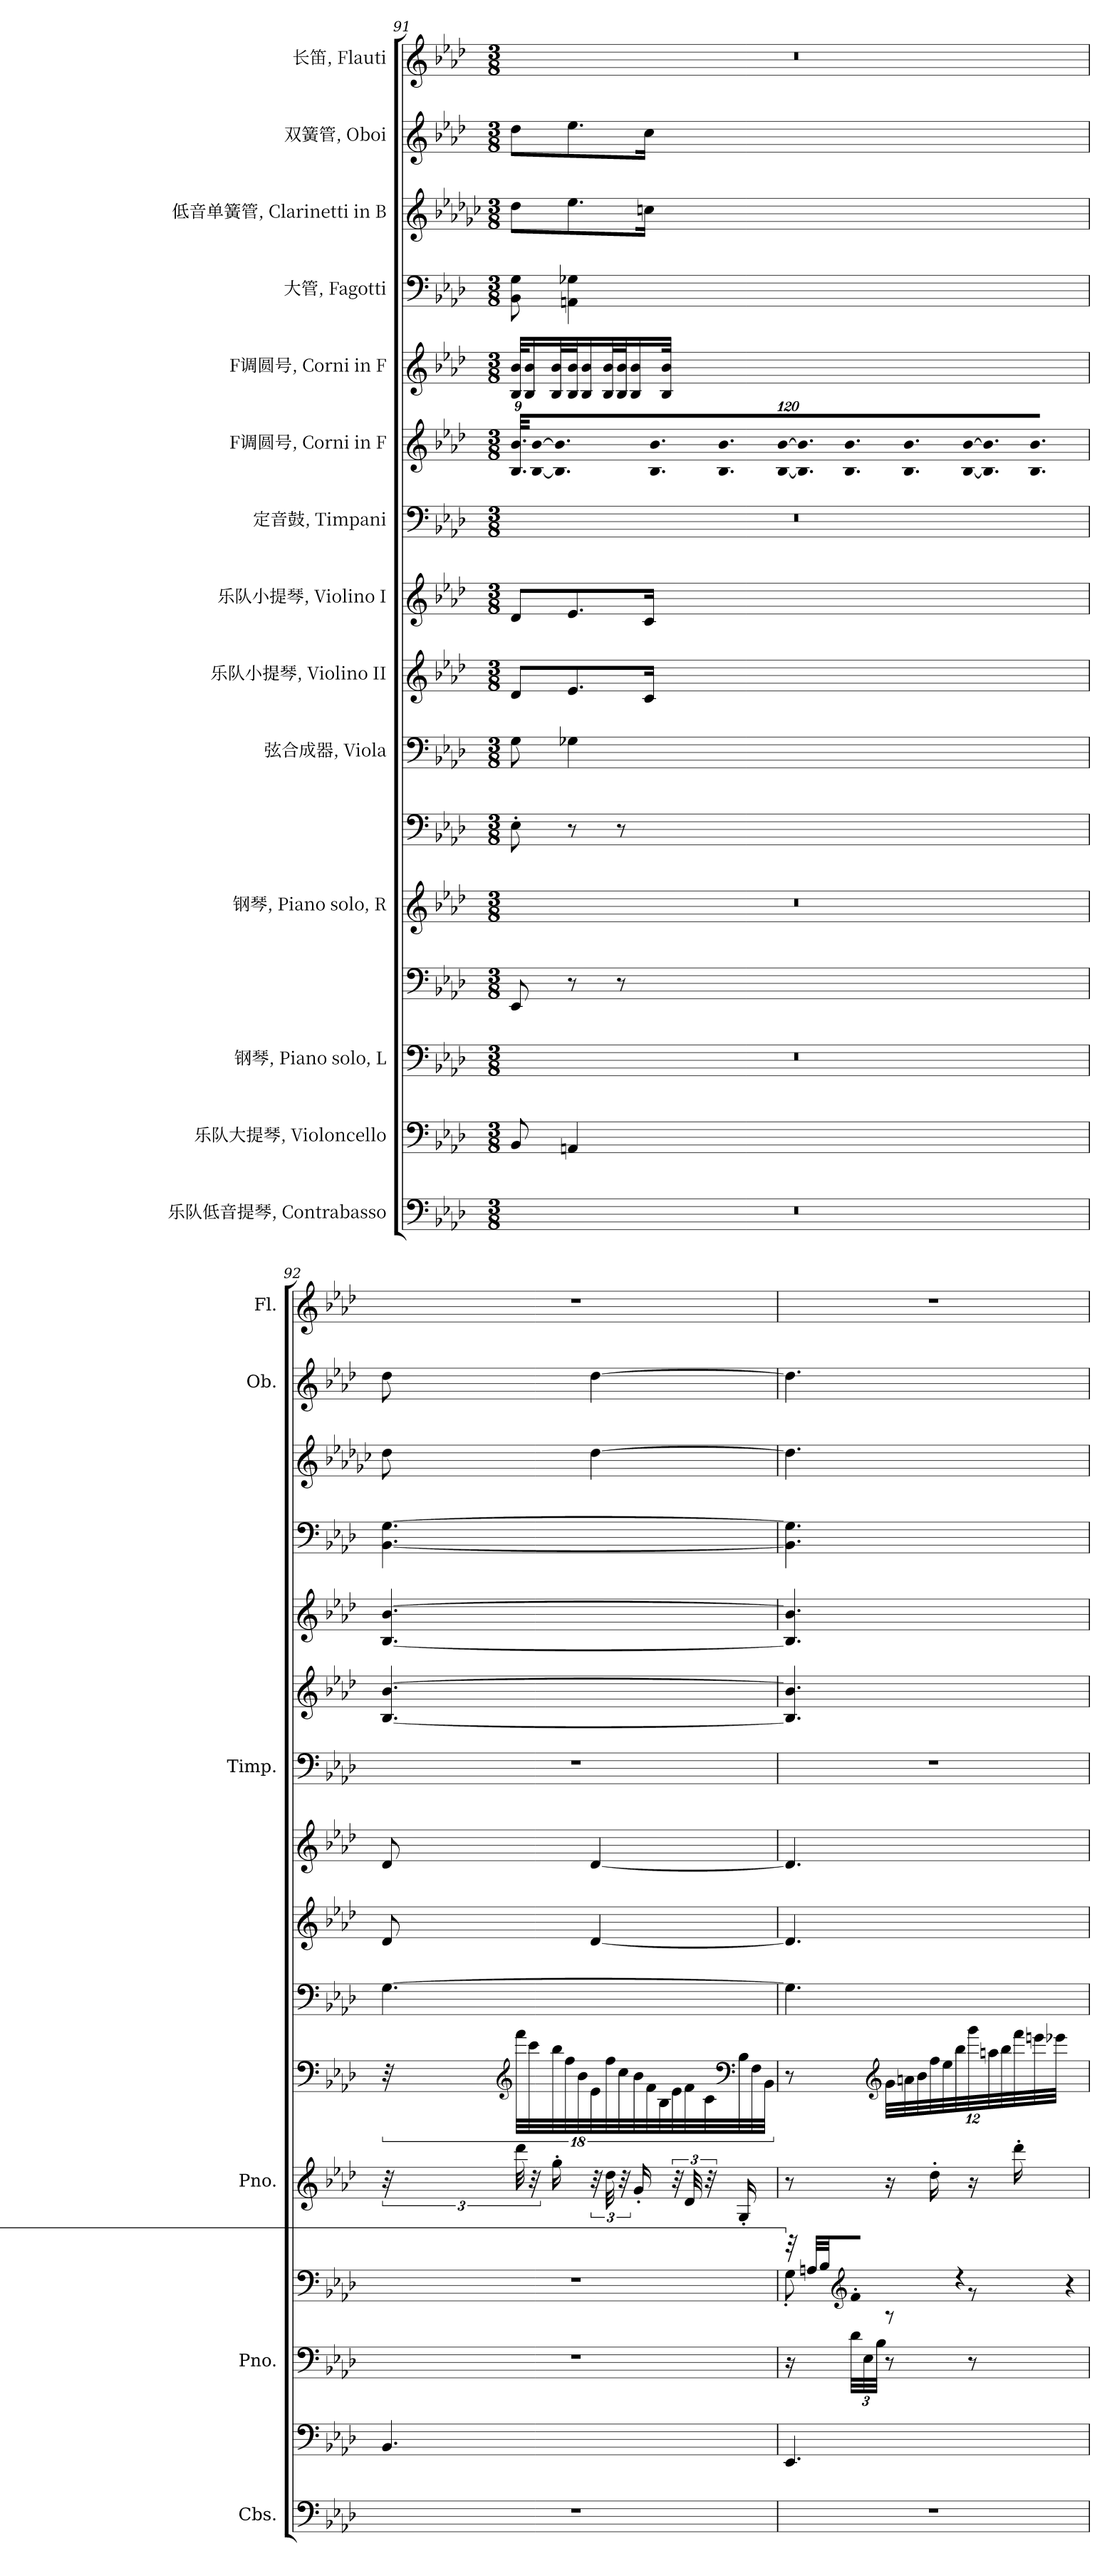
**kern	**kern	**kern	**kern	**kern	**kern	**kern	**kern	**kern	**kern	**kern	**kern	**kern	**kern	**kern	**kern
*part14	*part13	*part12	*part12	*part11	*part11	*part10	*part9	*part8	*part7	*part6	*part5	*part4	*part3	*part2	*part1
*staff16	*staff15	*staff14	*staff13	*staff12	*staff11	*staff10	*staff9	*staff8	*staff7	*staff6	*staff5	*staff4	*staff3	*staff2	*staff1
*I"乐队低音提琴, Contrabasso	*I"乐队大提琴, Violoncello	*I"钢琴, Piano solo, L	*	*I"钢琴, Piano solo, R	*	*I"弦合成器, Viola	*I"乐队小提琴, Violino II	*I"乐队小提琴, Violino I	*I"定音鼓, Timpani	*I"F调圆号, Corni in F	*I"F调圆号, Corni in F	*I"大管, Fagotti	*I"低音单簧管, Clarinetti in B	*I"双簧管, Oboi	*I"长笛, Flauti
*I'Cbs.	*	*I'Pno.	*	*I'Pno.	*	*	*	*	*I'Timp.	*	*	*	*	*I'Ob.	*I'Fl.
!!LO:PB:g=z
*clefF4	*clefF4	*clefF4	*clefF4	*clefG2	*clefF4	*clefF4	*clefG2	*clefG2	*clefF4	*clefG2	*clefG2	*clefF4	*clefG2	*clefG2	*clefG2
*ITrd7c12	*	*	*	*	*	*	*	*	*	*ITrd4c7	*ITrd4c7	*	*ITrd8c14	*	*
*k[b-e-a-d-]	*k[b-e-a-d-]	*k[b-e-a-d-]	*k[b-e-a-d-]	*k[b-e-a-d-]	*k[b-e-a-d-]	*k[b-e-a-d-]	*k[b-e-a-d-]	*k[b-e-a-d-]	*k[b-e-a-d-]	*k[b-e-a-d-g-]	*k[b-e-a-d-g-]	*k[b-e-a-d-]	*k[b-e-a-d-g-c-]	*k[b-e-a-d-]	*k[b-e-a-d-]
*M3/8	*M3/8	*M3/8	*M3/8	*M3/8	*M3/8	*M3/8	*M3/8	*M3/8	*M3/8	*M3/8	*M3/8	*M3/8	*M3/8	*M3/8	*M3/8
*MM20	*MM20	*MM20	*MM20	*MM20	*MM20	*MM20	*MM20	*MM20	*MM20	*MM20	*MM20	*MM20	*MM20	*MM20	*MM20
*	*	*	*	*	*	*	*	*	*	*Xbrackettup	*	*	*	*	*
=91	=91	=91	=91	=91	=91	=91	=91	=91	=91	=91	=91	=91	=91	=91	=91
4.r	8BB-/	4.r	8EE-/	4.r	8E-'\	8G\	8d-/L	8d-/L	4.r	36.E-/ 36.e-/KLL	32E-/ 32e-/KLL	8BB-\ 8G\	8d-\L	8dd-\L	4.r
.	.	.	.	.	.	.	.	.	.	.	16E-/ 16e-/	.	.	.	.
!	!	!	!	!	!	!	!	!	!	!LO:N:vis=16	!	!	!	!	!
.	.	.	.	.	.	.	.	.	.	[1920%107E-/ [1920%107e-/	.	.	.	.	.
.	.	.	.	.	.	.	.	.	.	.	32E-/ 32e-/L	.	.	.	.
!	!	!	!	!	!	!	!	!	!	!LO:N:vis=256.	!	!	!	!	!
.	.	.	.	.	.	.	.	.	.	1920%13E-/] 1920%13e-/]KLL	.	.	.	.	.
.	.	.	.	.	.	.	.	.	.	72.E-/ 72.e-/J	.	.	.	.	.
.	4AAn/	.	8r	.	8r	4G-X\	8.e-/	8.e-/	.	36.E-/ 36.e-/J	32E-/ 32e-/J	4AAn\ 4G-X\	8.e-\	8.ee-\	.
.	.	.	.	.	.	.	.	.	.	.	16E-/ 16e-/	.	.	.	.
!	!	!	!	!	!	!	!	!	!	!LO:N:vis=16	!	!	!	!	!
.	.	.	.	.	.	.	.	.	.	[1920%107E-/ [1920%107e-/	.	.	.	.	.
.	.	.	.	.	.	.	.	.	.	.	32E-/ 32e-/L	.	.	.	.
!	!	!	!	!	!	!	!	!	!	!LO:N:vis=256.	!	!	!	!	!
.	.	.	.	.	.	.	.	.	.	1920%13E-/] 1920%13e-/]KLL	.	.	.	.	.
.	.	.	.	.	.	.	.	.	.	72.E-/ 72.e-/J	.	.	.	.	.
.	.	.	8r	.	8r	.	.	.	.	36.E-/ 36.e-/J	32E-/ 32e-/J	.	.	.	.
.	.	.	.	.	.	.	.	.	.	.	16E-/ 16e-/	.	.	.	.
!	!	!	!	!	!	!	!	!	!	!LO:N:vis=16	!	!	!	!	!
.	.	.	.	.	.	.	.	.	.	[1920%107E-/ [1920%107e-/	.	.	.	.	.
.	.	.	.	.	.	.	16c/Jk	16c/Jk	.	.	.	.	16cn\Jk	16cc\Jk	.
.	.	.	.	.	.	.	.	.	.	.	32E-/ 32e-/JJk	.	.	.	.
!	!	!	!	!	!	!	!	!	!	!LO:N:vis=256.	!	!	!	!	!
.	.	.	.	.	.	.	.	.	.	1920%13E-/] 1920%13e-/]KLL	.	.	.	.	.
.	.	.	.	.	.	.	.	.	.	72.E-/ 72.e-/JJJJ	.	.	.	.	.
!!LO:PB:g=z
=92	=92	=92	=92	=92	=92	=92	=92	=92	=92	=92	=92	=92	=92	=92	=92
*	*	*	*	*	*	*	*	*	*	*	*	*	*	*	*MM26
4.r	4.BB-/	4.r	4.r	48r	48r	[4.G\	8d-/	8d-/	4.r	[4.E-/ [4.e-/	[4.E-/ [4.e-/	[4.BB-\ [4.G\	8d-\	8dd-\	4.r
*	*	*	*	*	*clefG2	*	*	*	*	*	*	*	*	*	*
.	.	.	.	48ddd-\	48fff\LLL	.	.	.	.	.	.	.	.	.	.
.	.	.	.	48r	48ccc\	.	.	.	.	.	.	.	.	.	.
*	*	*	*	*	*Xbrackettup	*	*	*	*	*	*	*	*	*	*
.	.	.	.	16gg'\	48bb-\	.	.	.	.	.	.	.	.	.	.
.	.	.	.	.	48ff\	.	.	.	.	.	.	.	.	.	.
.	.	.	.	.	48b-\	.	.	.	.	.	.	.	.	.	.
.	.	.	.	48r	48e-\	.	[4d-/	[4d-/	.	.	.	.	[4d-\	[4dd-\	.
.	.	.	.	48dd-\	48ff\	.	.	.	.	.	.	.	.	.	.
.	.	.	.	48r	48cc\	.	.	.	.	.	.	.	.	.	.
.	.	.	.	16g'/	48b-\	.	.	.	.	.	.	.	.	.	.
.	.	.	.	.	48f\	.	.	.	.	.	.	.	.	.	.
.	.	.	.	.	48B-\	.	.	.	.	.	.	.	.	.	.
.	.	.	.	48r	48e-\	.	.	.	.	.	.	.	.	.	.
.	.	.	.	48d-/	48f\	.	.	.	.	.	.	.	.	.	.
.	.	.	.	48r	48c\	.	.	.	.	.	.	.	.	.	.
*	*	*	*	*	*clefF4	*	*	*	*	*	*	*	*	*	*
.	.	.	.	16G'/	48B-\	.	.	.	.	.	.	.	.	.	.
.	.	.	.	.	48F\	.	.	.	.	.	.	.	.	.	.
.	.	.	.	.	48BB-\JJJ	.	.	.	.	.	.	.	.	.	.
!!LO:PB:g=z
=93	=93	=93	=93	=93	=93	=93	=93	=93	=93	=93	=93	=93	=93	=93	=93
*	*	*	*	*	*	*	*	*	*	*	*	*	*	*	*MM22
*	*	*	*^	*	*	*	*	*	*	*	*	*	*	*	*
4.r	4.EE-/	16r	48r	8G'\	8r	8r	4.G\]	4.d-/]	4.d-/]	4.r	4.E-/] 4.e-/]	4.E-/] 4.e-/]	4.BB-\] 4.G\]	4.d-\]	4.dd-\]	4.r
.	.	.	48An/LLL	.	.	.	.	.	.	.	.	.	.	.	.	.
.	.	.	48B-/J	.	.	.	.	.	.	.	.	.	.	.	.	.
*	*	*	*clefG2	*	*	*	*	*	*	*	*	*	*	*	*	*
*	*	*Xbrackettup	*	*	*	*	*	*	*	*	*	*	*	*	*	*
.	.	48d-\LLL	16f'/JJ	.	.	.	.	.	.	.	.	.	.	.	.	.
.	.	48E-\	.	.	.	.	.	.	.	.	.	.	.	.	.	.
.	.	48B-\JJJ	.	.	.	.	.	.	.	.	.	.	.	.	.	.
*	*	*	*	*	*	*clefG2	*	*	*	*	*	*	*	*	*	*
.	.	8r	8r	8r	16r	48g\LLL	.	.	.	.	.	.	.	.	.	.
.	.	.	.	.	.	48an\	.	.	.	.	.	.	.	.	.	.
.	.	.	.	.	.	48b-\	.	.	.	.	.	.	.	.	.	.
.	.	.	.	.	16dd-'\	48ff\	.	.	.	.	.	.	.	.	.	.
.	.	.	.	.	.	48ee-\	.	.	.	.	.	.	.	.	.	.
.	.	.	.	.	.	48bb-\	.	.	.	.	.	.	.	.	.	.
.	.	8r	8r	8r	16r	48ggg\	.	.	.	.	.	.	.	.	.	.
.	.	.	.	.	.	48aan\	.	.	.	.	.	.	.	.	.	.
.	.	.	.	.	.	48bb-\	.	.	.	.	.	.	.	.	.	.
.	.	.	.	.	16ddd-'\	48fff\	.	.	.	.	.	.	.	.	.	.
.	.	.	.	.	.	48eeen\	.	.	.	.	.	.	.	.	.	.
.	.	.	.	.	.	48eee-X\JJJ	.	.	.	.	.	.	.	.	.	.
*	*	*	*v	*v	*	*	*	*	*	*	*	*	*	*	*	*
=	=	=	=	=	=	=	=	=	=	=	=	=	=	=	=
*-	*-	*-	*-	*-	*-	*-	*-	*-	*-	*-	*-	*-	*-	*-	*-
